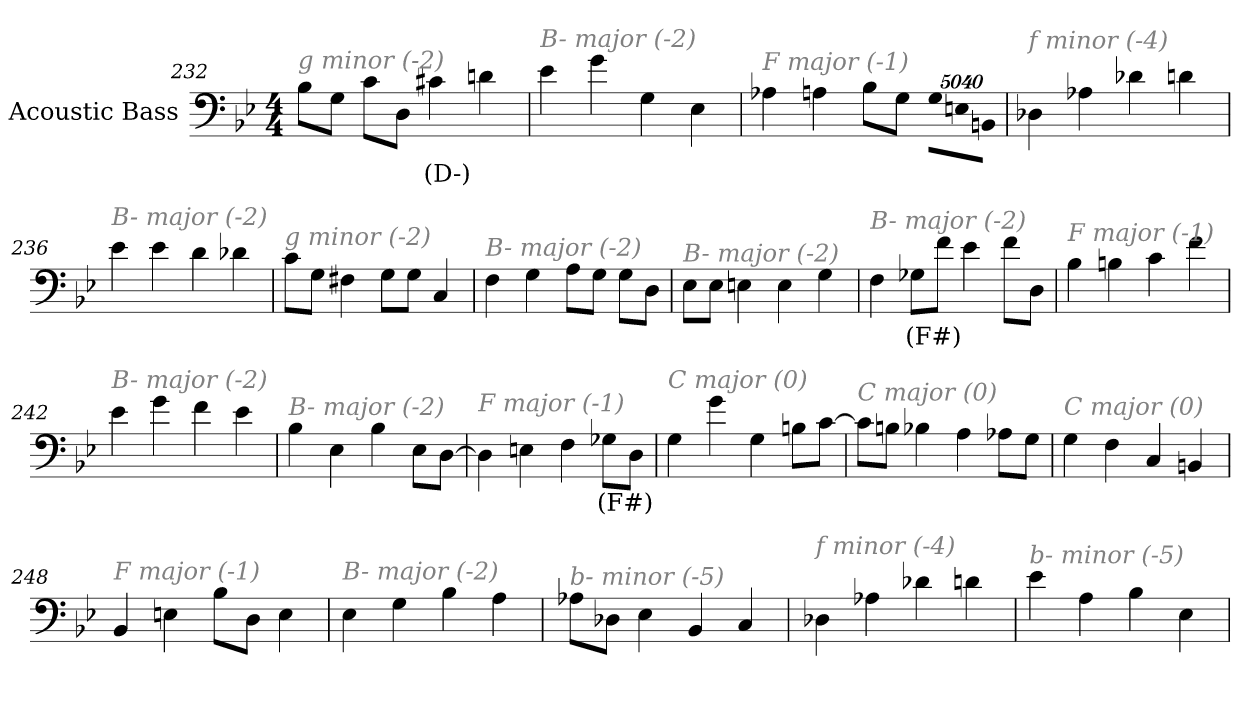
**kern	**text
*part1	*part1
*staff1	*staff1
*I"Acoustic Bass	*
*clefF4	*
*ITrd7c12	*
*k[b-e-]	*
*B-:	*
*M4/4	*
=232	=232
!LO:TX:i:color=#808080:t=g minor (-2)	!
8BB-L	.
8GGJ	.
8CL	.
8DDJ	.
4C#Xi	(D-)
4Dn	.
=233	=233
!LO:TX:i:color=#808080:t=B- major (-2)	!
4E-	.
4G	.
4GG	.
4EE-	.
=234	=234
!LO:TX:i:color=#808080:t=F major (-1)	!
4AA-X	.
4AAn	.
8BB-L	.
8GGJ	.
!LO:N:vis=8	!
40320%3347GGL	.
!LO:N:vis=8	!
40320%3347EEn	.
!LO:N:vis=8	!
40320%3347BBBnJ	.
=235	=235
!LO:TX:i:color=#808080:t=f minor (-4)	!
4DD-X	.
4AA-X	.
4D-X	.
4Dn	.
=236	=236
!LO:TX:i:color=#808080:t=B- major (-2)	!
4E-	.
4E-	.
4D	.
4D-X	.
=237	=237
!LO:TX:i:color=#808080:t=g minor (-2)	!
8CL	.
8GGJ	.
4FF#X	.
8GGL	.
8GGJ	.
4CC	.
=238	=238
!LO:TX:i:color=#808080:t=B- major (-2)	!
4FF	.
4GG	.
8AAL	.
8GGJ	.
8GGL	.
8DDJ	.
=239	=239
!LO:TX:i:color=#808080:t=B- major (-2)	!
8EE-L	.
8EE-J	.
4EEn	.
4EE	.
4GG	.
=240	=240
!LO:TX:i:color=#808080:t=B- major (-2)	!
4FF	.
8GG-XiL	(F#)
8FJ	.
4E-	.
8FL	.
8DDJ	.
=241	=241
!LO:TX:i:color=#808080:t=F major (-1)	!
4BB-	.
4BBn	.
4C	.
4F	.
=242	=242
!LO:TX:i:color=#808080:t=B- major (-2)	!
4E-	.
4G	.
4F	.
4E-	.
=243	=243
!LO:TX:i:color=#808080:t=B- major (-2)	!
4BB-	.
4EE-	.
4BB-	.
8EE-L	.
[8DDJ	.
=244	=244
!LO:TX:i:color=#808080:t=F major (-1)	!
4DD]	.
4EEn	.
4FF	.
8GG-XiL	(F#)
8DDJ	.
=245	=245
!LO:TX:i:color=#808080:t=C major (0)	!
4GG	.
4G	.
4GG	.
8BBnL	.
[8CJ	.
=246	=246
!LO:TX:i:color=#808080:t=C major (0)	!
8CL]	.
8BBnJ	.
4BB-X	.
4AA	.
8AA-XL	.
8GGJ	.
=247	=247
!LO:TX:i:color=#808080:t=C major (0)	!
4GG	.
4FF	.
4CC	.
4BBBn	.
=248	=248
!LO:TX:i:color=#808080:t=F major (-1)	!
4BBB-	.
4EEn	.
8BB-L	.
8DDJ	.
4EE	.
=249	=249
!LO:TX:i:color=#808080:t=B- major (-2)	!
4EE-	.
4GG	.
4BB-	.
4AA	.
=250	=250
!LO:TX:i:color=#808080:t=b- minor (-5)	!
8AA-XL	.
8DD-XJ	.
4EE-	.
4BBB-	.
4CC	.
=251	=251
!LO:TX:i:color=#808080:t=f minor (-4)	!
4DD-X	.
4AA-X	.
4D-X	.
4Dn	.
=252	=252
!LO:TX:i:color=#808080:t=b- minor (-5)	!
4E-	.
4AA	.
4BB-	.
4EE-	.
=	=
*-	*-
